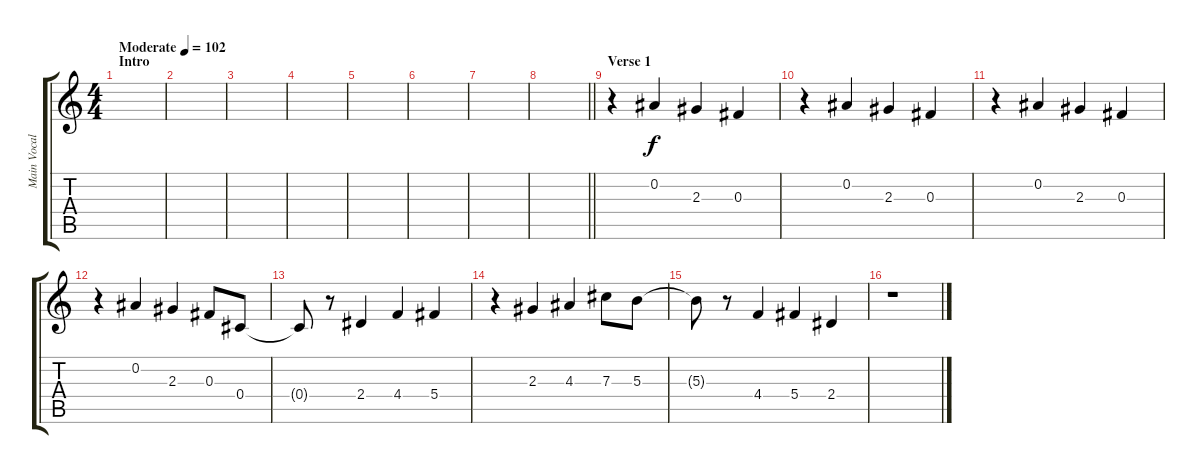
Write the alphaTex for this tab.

\track ("Main Vocals" "Main Vocal") {instrument electricguitarjazz}
\staff {score tabs}
\tuning (Eb4 Bb3 Gb3 Db3 Ab2 Eb2) {hide}
\ts (4 4)
\section ("" "Intro")
\tempo (102 "Moderate")
\clef g2
\ks c
|
|
|
|
|
|
|
\barLineRight lightlight
|
\section ("" "Verse 1")
r.4 0.2.4 2.3.4 0.3.4 |
r.4 0.2.4 2.3.4 0.3.4 |
r.4 0.2.4 2.3.4 0.3.4 |
r.4 0.2.4 2.3.4 0.3.8 0.4.8 |
0.4{t}.8 r.8 2.4.4 4.4.4 5.4.4 |
r.4 2.3.4 4.3.4 7.3.8 5.3.8 |
5.3{t}.8 r.8 4.4.4 5.4.4 2.4.4 |
r.1
